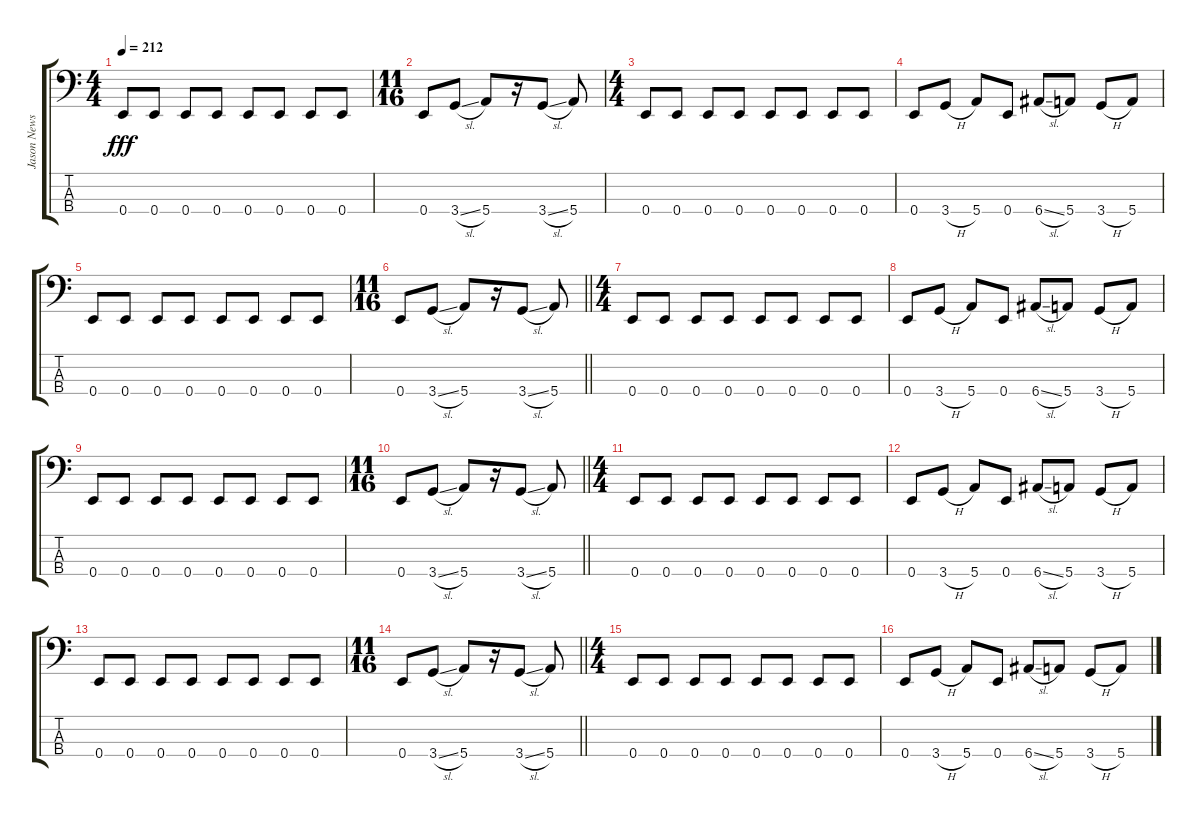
\track ("Jason Newsted" "Jason News") {instrument electricbasspick}
\staff {score tabs}
\tuning (G2 D2 A1 E1) {hide}
\ts (4 4)
\tempo 212
\clef f4
\ks c
0.4.8{dy fff} 0.4.8 0.4.8 0.4.8 0.4.8 0.4.8 0.4.8 0.4.8 |
\ts (11 16)
0.4.8 3.4{sl}.8 5.4.8 r.16 3.4{sl}.8 5.4.8 |
\ts (4 4)
0.4.8 0.4.8 0.4.8 0.4.8 0.4.8 0.4.8 0.4.8 0.4.8 |
0.4.8 3.4{h}.8 5.4.8 0.4.8 6.4{sl}.8 5.4.8 3.4{h}.8 5.4.8 |
0.4.8 0.4.8 0.4.8 0.4.8 0.4.8 0.4.8 0.4.8 0.4.8 |
\ts (11 16)
\barLineRight lightlight
0.4.8 3.4{sl}.8 5.4.8 r.16 3.4{sl}.8 5.4.8 |
\ts (4 4)
0.4.8 0.4.8 0.4.8 0.4.8 0.4.8 0.4.8 0.4.8 0.4.8 |
0.4.8 3.4{h}.8 5.4.8 0.4.8 6.4{sl}.8 5.4.8 3.4{h}.8 5.4.8 |
0.4.8 0.4.8 0.4.8 0.4.8 0.4.8 0.4.8 0.4.8 0.4.8 |
\ts (11 16)
\barLineRight lightlight
0.4.8 3.4{sl}.8 5.4.8 r.16 3.4{sl}.8 5.4.8 |
\ts (4 4)
0.4.8 0.4.8 0.4.8 0.4.8 0.4.8 0.4.8 0.4.8 0.4.8 |
0.4.8 3.4{h}.8 5.4.8 0.4.8 6.4{sl}.8 5.4.8 3.4{h}.8 5.4.8 |
0.4.8 0.4.8 0.4.8 0.4.8 0.4.8 0.4.8 0.4.8 0.4.8 |
\ts (11 16)
\barLineRight lightlight
0.4.8 3.4{sl}.8 5.4.8 r.16 3.4{sl}.8 5.4.8 |
\ts (4 4)
0.4.8 0.4.8 0.4.8 0.4.8 0.4.8 0.4.8 0.4.8 0.4.8 |
0.4.8 3.4{h}.8 5.4.8 0.4.8 6.4{sl}.8 5.4.8 3.4{h}.8 5.4.8
